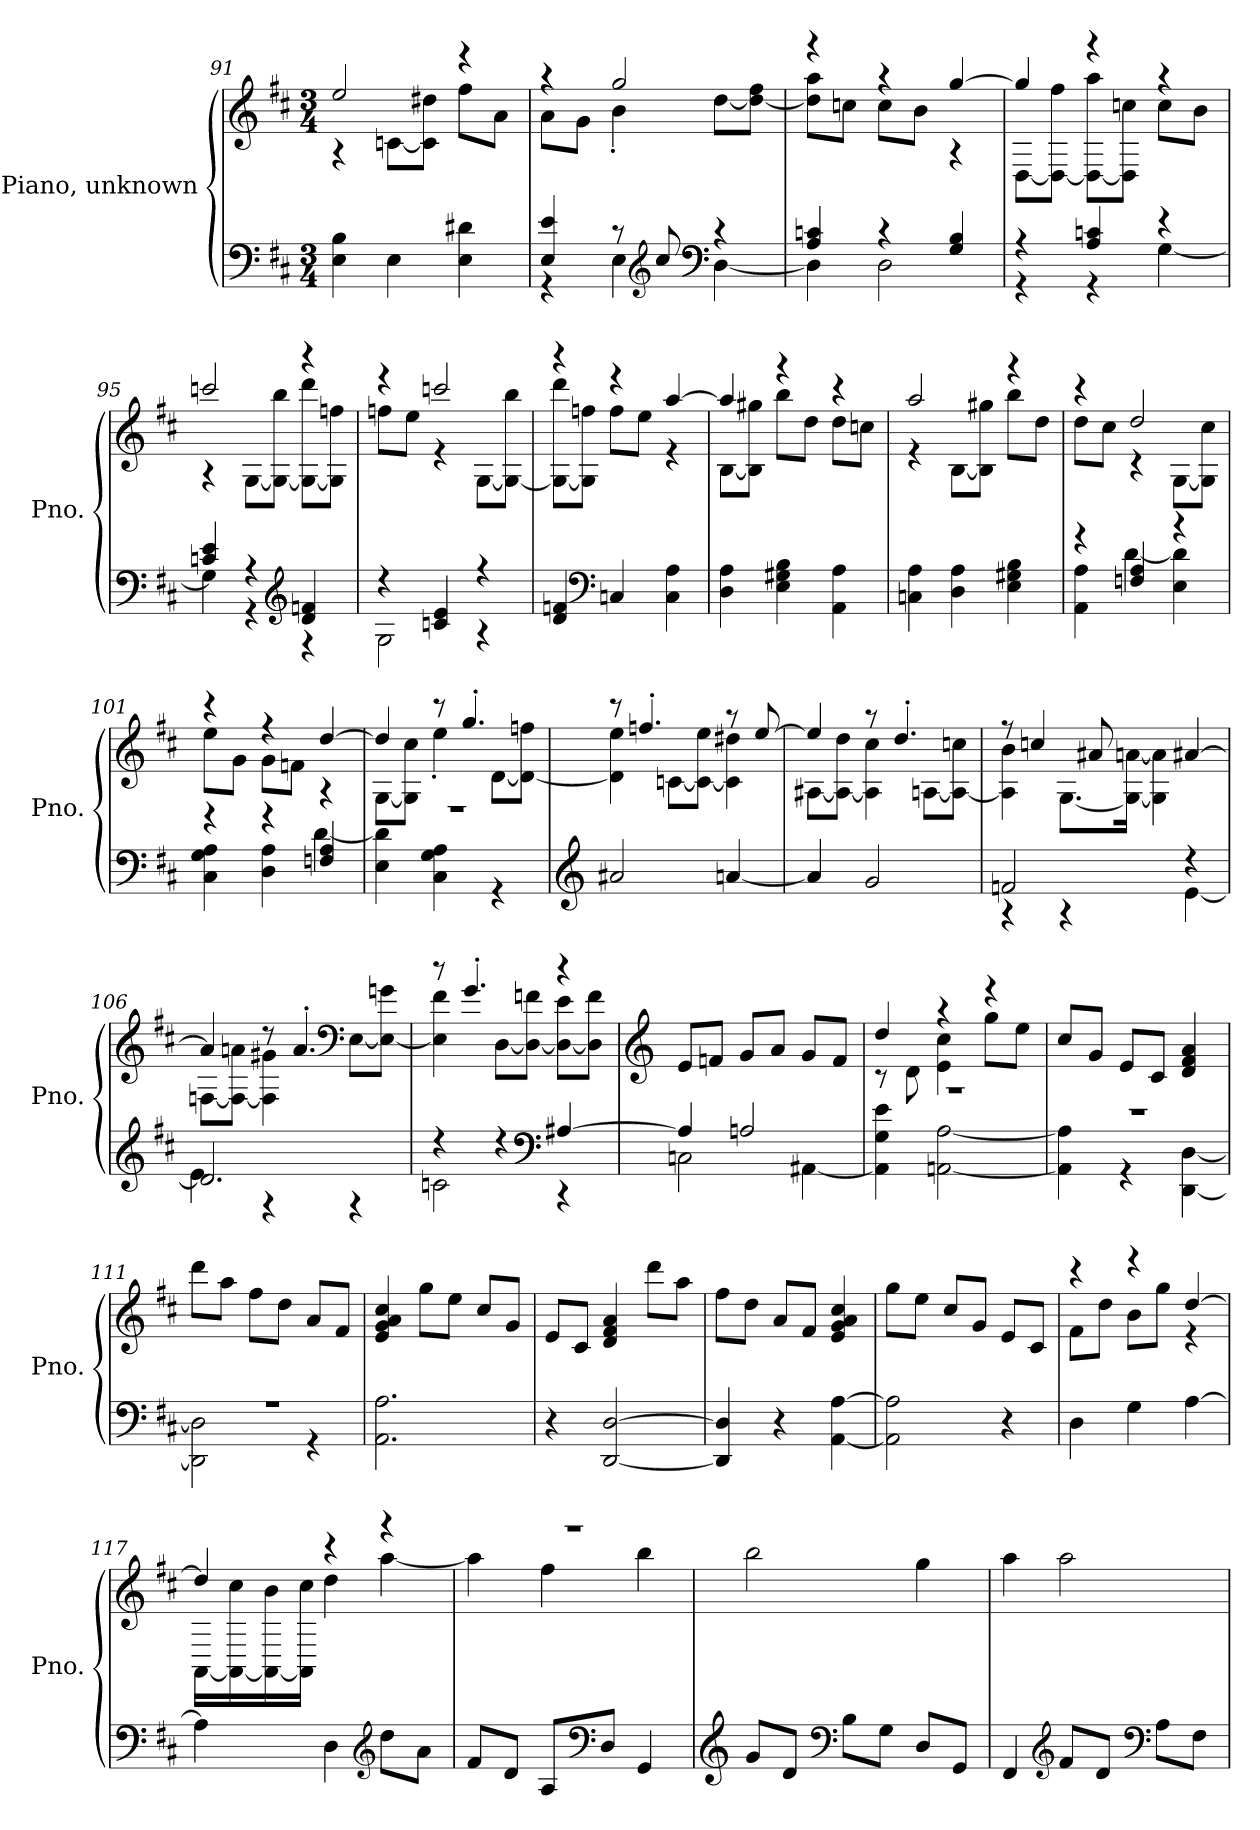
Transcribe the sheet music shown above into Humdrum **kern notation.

**kern	**kern
*part1	*part1
*staff2	*staff1
*I"Piano, unknown	*
*I'Pno.	*
!!LO:LB:g=z
*clefF4	*clefG2
*k[f#c#]	*k[f#c#]
*M3/4	*M3/4
=91	=91
*	*^
4E\ 4B\	2ee/	4r
4E\	.	[8cn\L
.	.	8c\] 8dd#X\J
4E\ 4d#X\	4r	8ff#\L
.	.	8a\J
=92	=92	=92
*^	*	*
4E/ 4e/	4r	4r	8a\L
.	.	.	8g\J
8r	4E\	2gg/	4b'\
*clefG2	*	*	*
8cc#/	.	.	.
*clefF4	*	*	*
4r	[4D\	.	[8dd\L
.	.	.	8dd\_ 8ff#\J
=93	=93	=93	=93
4A/ 4cn/	4D\]	4r	8dd\] 8aa\L
.	.	.	8ccn\J
4r	2D\	4r	8cc\L
.	.	.	8b\J
4G/ 4B/	.	[4gg/	4r
=94	=94	=94	=94
4r	4r	4gg/]	[8D\L
.	.	.	8D\_ 8ff#\J
4A/ 4cn/	4r	4r	8D\_ 8aa\L
.	.	.	8D\] 8ccn\J
4r	[4G\	4r	8cc\L
.	.	.	8b\J
=95	=95	=95	=95
4cn/ 4e/	4G\]	2cccn/	4r
4r	4r	.	[8G\L
.	.	.	8G\_ 8bb\J
*clefG2	*	*	*
4d/ 4fn/	4r	4r	8G\_ 8ddd\L
.	.	.	8G\] 8ffn\J
!!LO:PB:g=z	!!
=96	=96	=96	=96
4r	2G\	4r	8ffn\L
.	.	.	8ee\J
4cn/ 4e/	.	2cccn/	4r
4r	4r	.	[8G\L
.	.	.	8G\_ 8bb\J
*v	*v	*	*
=97	=97	=97
4d/ 4fn/	4r	8G\_ 8ddd\L
.	.	8G\] 8ffn\J
*clefF4	*	*
4Cn/	4r	8ff\L
.	.	8ee\J
4C\ 4A\	[4aa/	4r
=98	=98	=98
4D\ 4A\	4aa/]	[8B\L
.	.	8B\] 8gg#X\J
4E\ 4G#X\ 4B\	4r	8bb\L
.	.	8dd\J
4AA\ 4A\	4r	8dd\L
.	.	8ccn\J
=99	=99	=99
4Cn\ 4A\	2aa/	4r
4D\ 4A\	.	[8B\L
.	.	8B\] 8gg#X\J
4E\ 4G#X\ 4B\	4r	8bb\L
.	.	8dd\J
=100	=100	=100
*^	*	*
4r	4AA\ 4A\	4r	8dd\L
.	.	.	8cc#\J
4Fn/ 4A/	[4d\	2dd/	4r
4r	4E\ 4d\]	.	[8G\L
.	.	.	8G\] 8cc#\J
!!LO:LB:g=z	!!
=101	=101	=101	=101
4r	4C#\ 4G\ 4A\	4r	8ee\L
.	.	.	8g\J
4r	4D\ 4A\	4r	8g\L
.	.	.	8fn\J
4Fn/ 4A/	[4d\	[4dd/	4r
=102	=102	=102	=102
2.r	4E\ 4d\]	4dd/]	[8G\L
.	.	.	8G\] 8cc#\J
.	4C#\ 4G\ 4A\	8r	4ee'\
.	.	4.gg'/	.
.	4r	.	[8d\L
.	.	.	8d\_ 8ffn\J
*v	*v	*	*
=103	=103	=103
*clefG2	*	*
2a#X/	8r	4d\] 4ee\
.	4.ffn'/	.
.	.	[8cn\L
.	.	8c\_ 8ee\J
[4an/	8r	4c\] 4dd#X\
.	[8ee/	.
=104	=104	=104
4a/]	4ee/]	[8A#X\L
.	.	8A#\_ 8dd\J
2g/	8r	4A#\] 4cc#\
.	4.dd'/	.
.	.	[8An\L
.	.	8A\_ 8ccn\J
!!LO:LB:g=z	!!
=105	=105	=105
*^	*	*
2fn/	4r	8r	4A\] 4b\
.	.	4ccn/	.
.	4r	.	[8.G\L
.	.	8a#X/	.
.	.	.	16G\_ [16an\Jk
4r	[4e\	[4a#X/	4G\] 4a\]
=106	=106	=106	=106
2.d/	4e\]	4a#/]	[8Fn\L
.	.	.	8F\_ 8an\J
.	4r	8r	4F\] 4g#X\
.	.	4.a'/	.
*	*	*clefF4	*
.	4r	.	[8E\L
.	.	.	8E\_ 8gn\J
=107	=107	=107	=107
4r	2cn\	8r	4E\] 4f#\
.	.	4.g'/	.
4r	.	.	[8D\L
.	.	.	8D\_ 8fn\J
*clefF4	*	*	*
[4A#X/	4r	4r	8D\_ 8e\L
.	.	.	8D\] 8f\J
*	*	*v	*v
=108	=108	=108
*	*	*clefG2
4A#/]	2Cn\	8e/L
.	.	8fn/J
2An/	.	8g/L
.	.	8a/J
.	[4AA#X\	8g/L
.	.	8f/J
!!LO:LB:g=z
=109	=109	=109
*	*	*^
2.r	4AA#\] 4G\ 4e\	4dd/	8r
.	.	.	8d\
.	[2AAn\ [2A\	4r	4e\ 4cc#\
.	.	4r	8gg\L
.	.	.	8ee\J
*	*	*v	*v
=110	=110	=110
2.r	4AA\] 4A\]	8cc#/L
.	.	8g/J
.	4r	8e/L
.	.	8c#/J
.	[4DD\ [4D\	4d/ 4f#/ 4a/
=111	=111	=111
2.r	2DD\] 2D\]	8ddd\L
.	.	8aa\J
.	.	8ff#\L
.	.	8dd\J
.	4r	8a/L
.	.	8f#/J
*v	*v	*
=112	=112
2.AA\ 2.A\	4e/ 4g/ 4a/ 4cc#/
.	8gg\L
.	8ee\J
.	8cc#/L
.	8g/J
=113	=113
4r	8e/L
.	8c#/J
[2DD/ [2D/	4d/ 4f#/ 4a/
.	8ddd\L
.	8aa\J
=114	=114
4DD/] 4D/]	8ff#\L
.	8dd\J
4r	8a/L
.	8f#/J
[4AA\ [4A\	4e/ 4g/ 4a/ 4cc#/
!!LO:LB:g=z
=115	=115
2AA\] 2A\]	8gg\L
.	8ee\J
.	8cc#/L
.	8g/J
4r	8e/L
.	8c#/J
=116	=116
*	*^
4D\	4r	8f#\L
.	.	8dd\J
4G\	4r	8b\L
.	.	8gg\J
[4A\	[4dd/	4r
=117	=117	=117
4A\]	4dd/]	[16AA\LL
.	.	16AA\_ 16cc#\
.	.	16AA\_ 16b\
.	.	16AA\] 16cc#\JJ
4D\	4r	4dd\
*clefG2	*	*
8dd\L	4r	[4aa\
8a\J	.	.
=118	=118	=118
8f#/L	2.r	4aa\]
8d/J	.	.
8A/L	.	4ff#\
*clefF4	*	*
8D/J	.	.
4GG/	.	4bb\
*	*v	*v
=119	=119
*clefG2	*
8g/L	2bb\
8d/J	.
*clefF4	*
8B\L	.
8G\J	.
8D/L	4gg\
8GG/J	.
!!LO:LB:g=z
=120	=120
4FF#/	4aa\
*clefG2	*
8f#/L	2aa\
8d/J	.
*clefF4	*
8A\L	.
8F#\J	.
=	=
*-	*-
